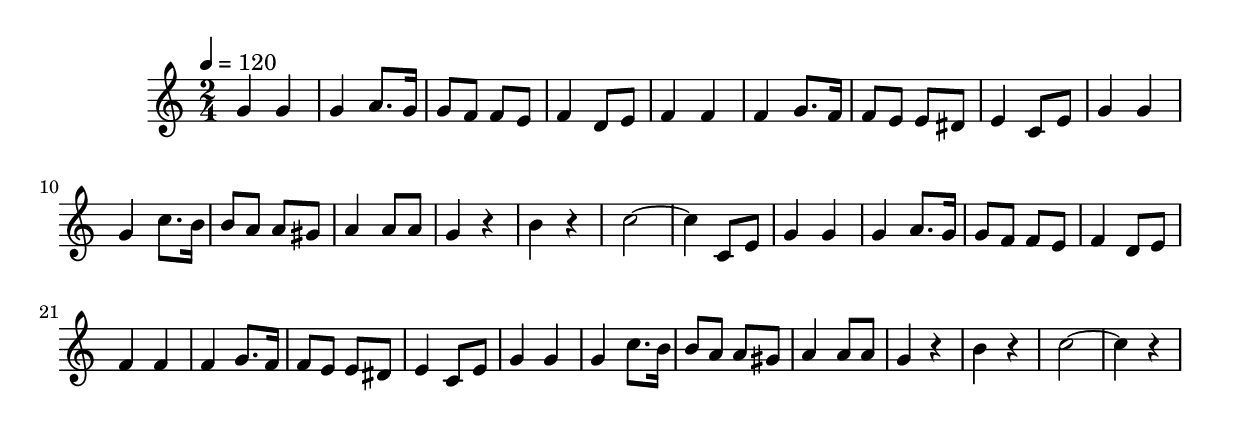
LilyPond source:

\relative c' {
  \clef treble
  \tempo 4=120
  \time 2/4

  g'4 g4 | 
  g4 a8. g16 |
  g8 f8 f8 e8 |
  f4 d8 e8 |
  f4 f4 |
  f4 g8. f16 |
  f8 e8 e8 dis8 |
  e4 c8 e8 |
  g4 g4 |
  g4 c8. b16 |
  b8 a8 a8 gis8 |
  a4 a8 a8 |
  g4 r4 |
  b4 r4 ~c2 | 
  c4 c,8 e8 g4 g4 | 
  g4 a8. g16 |
  g8 f8 f8 e8 |
  f4 d8 e8 |
  f4 f4 |
  f4 g8. f16 |
  f8 e8 e8 dis8 |
  e4 c8 e8 |
  g4 g4 |
  g4 c8. b16 |
  b8 a8 a8 gis8 |
  a4 a8 a8 |
  g4 r4 |
  b4 r4 |
  ~c2 | c4 r4
} 	